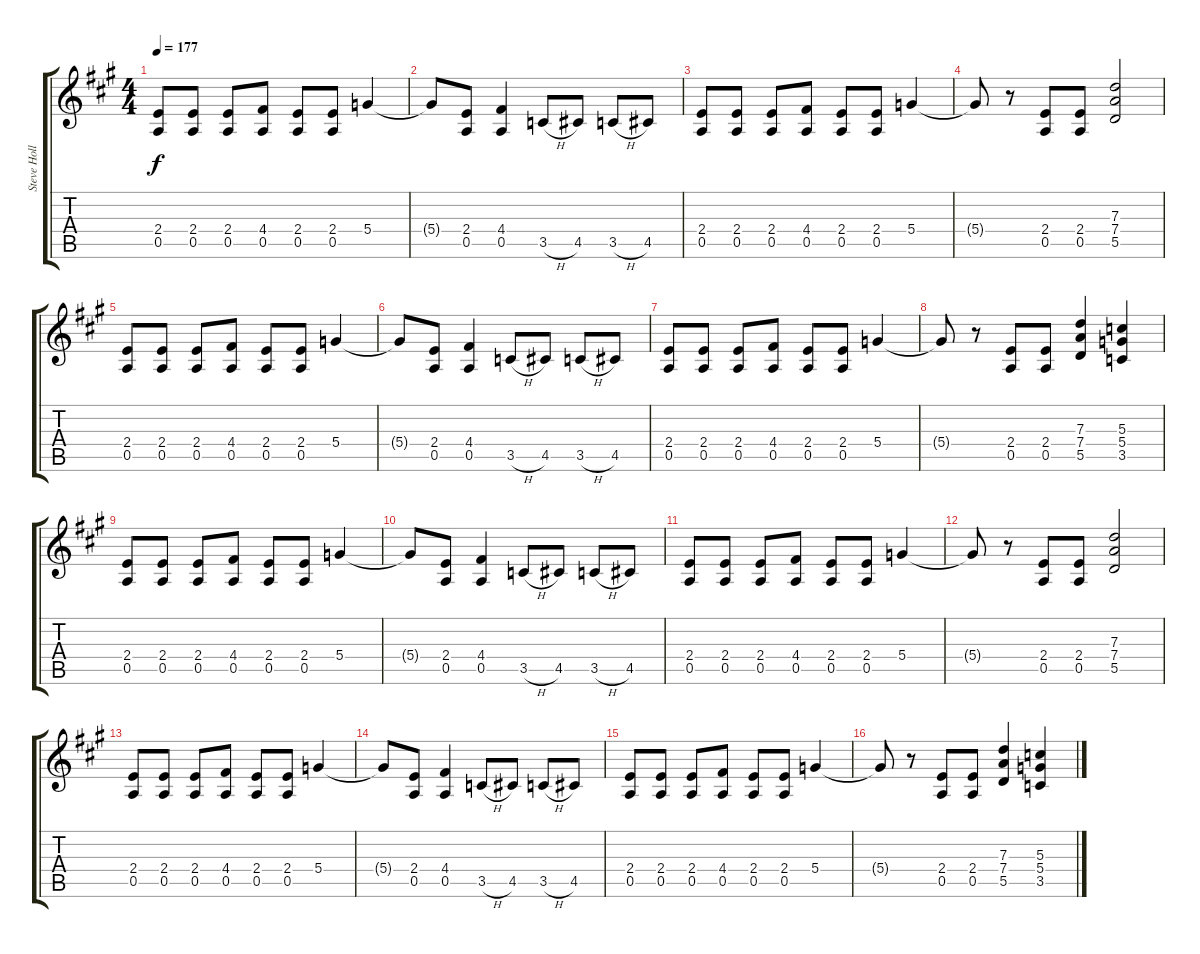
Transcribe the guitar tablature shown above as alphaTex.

\track ("Steve Holland Guitar" "Steve Holl") {instrument overdrivenguitar}
\staff {score tabs}
\tuning (E4 B3 G3 D3 A2 E2) {hide}
\ts (4 4)
\tempo 177
\clef g2
\ks a
(2.4 0.5).8{dy f} (2.4 0.5).8 (2.4 0.5).8 (4.4 0.5).8 (2.4 0.5).8 (2.4 0.5).8 5.4.4 |
5.4{t}.8 (2.4 0.5).8 (4.4 0.5).4 3.5{h}.8 4.5.8 3.5{h}.8 4.5.8 |
(2.4 0.5).8 (2.4 0.5).8 (2.4 0.5).8 (4.4 0.5).8 (2.4 0.5).8 (2.4 0.5).8 5.4.4 |
5.4{t}.8 r.8 (2.4 0.5).8 (2.4 0.5).8 (7.3 7.4 5.5).2 |
(2.4 0.5).8 (2.4 0.5).8 (2.4 0.5).8 (4.4 0.5).8 (2.4 0.5).8 (2.4 0.5).8 5.4.4 |
5.4{t}.8 (2.4 0.5).8 (4.4 0.5).4 3.5{h}.8 4.5.8 3.5{h}.8 4.5.8 |
(2.4 0.5).8 (2.4 0.5).8 (2.4 0.5).8 (4.4 0.5).8 (2.4 0.5).8 (2.4 0.5).8 5.4.4 |
5.4{t}.8 r.8 (2.4 0.5).8 (2.4 0.5).8 (7.3 7.4 5.5).4 (5.3 5.4 3.5).4 |
(2.4 0.5).8 (2.4 0.5).8 (2.4 0.5).8 (4.4 0.5).8 (2.4 0.5).8 (2.4 0.5).8 5.4.4 |
5.4{t}.8 (2.4 0.5).8 (4.4 0.5).4 3.5{h}.8 4.5.8 3.5{h}.8 4.5.8 |
(2.4 0.5).8 (2.4 0.5).8 (2.4 0.5).8 (4.4 0.5).8 (2.4 0.5).8 (2.4 0.5).8 5.4.4 |
5.4{t}.8 r.8 (2.4 0.5).8 (2.4 0.5).8 (7.3 7.4 5.5).2 |
(2.4 0.5).8 (2.4 0.5).8 (2.4 0.5).8 (4.4 0.5).8 (2.4 0.5).8 (2.4 0.5).8 5.4.4 |
5.4{t}.8 (2.4 0.5).8 (4.4 0.5).4 3.5{h}.8 4.5.8 3.5{h}.8 4.5.8 |
(2.4 0.5).8 (2.4 0.5).8 (2.4 0.5).8 (4.4 0.5).8 (2.4 0.5).8 (2.4 0.5).8 5.4.4 |
5.4{t}.8 r.8 (2.4 0.5).8 (2.4 0.5).8 (7.3 7.4 5.5).4 (5.3 5.4 3.5).4
